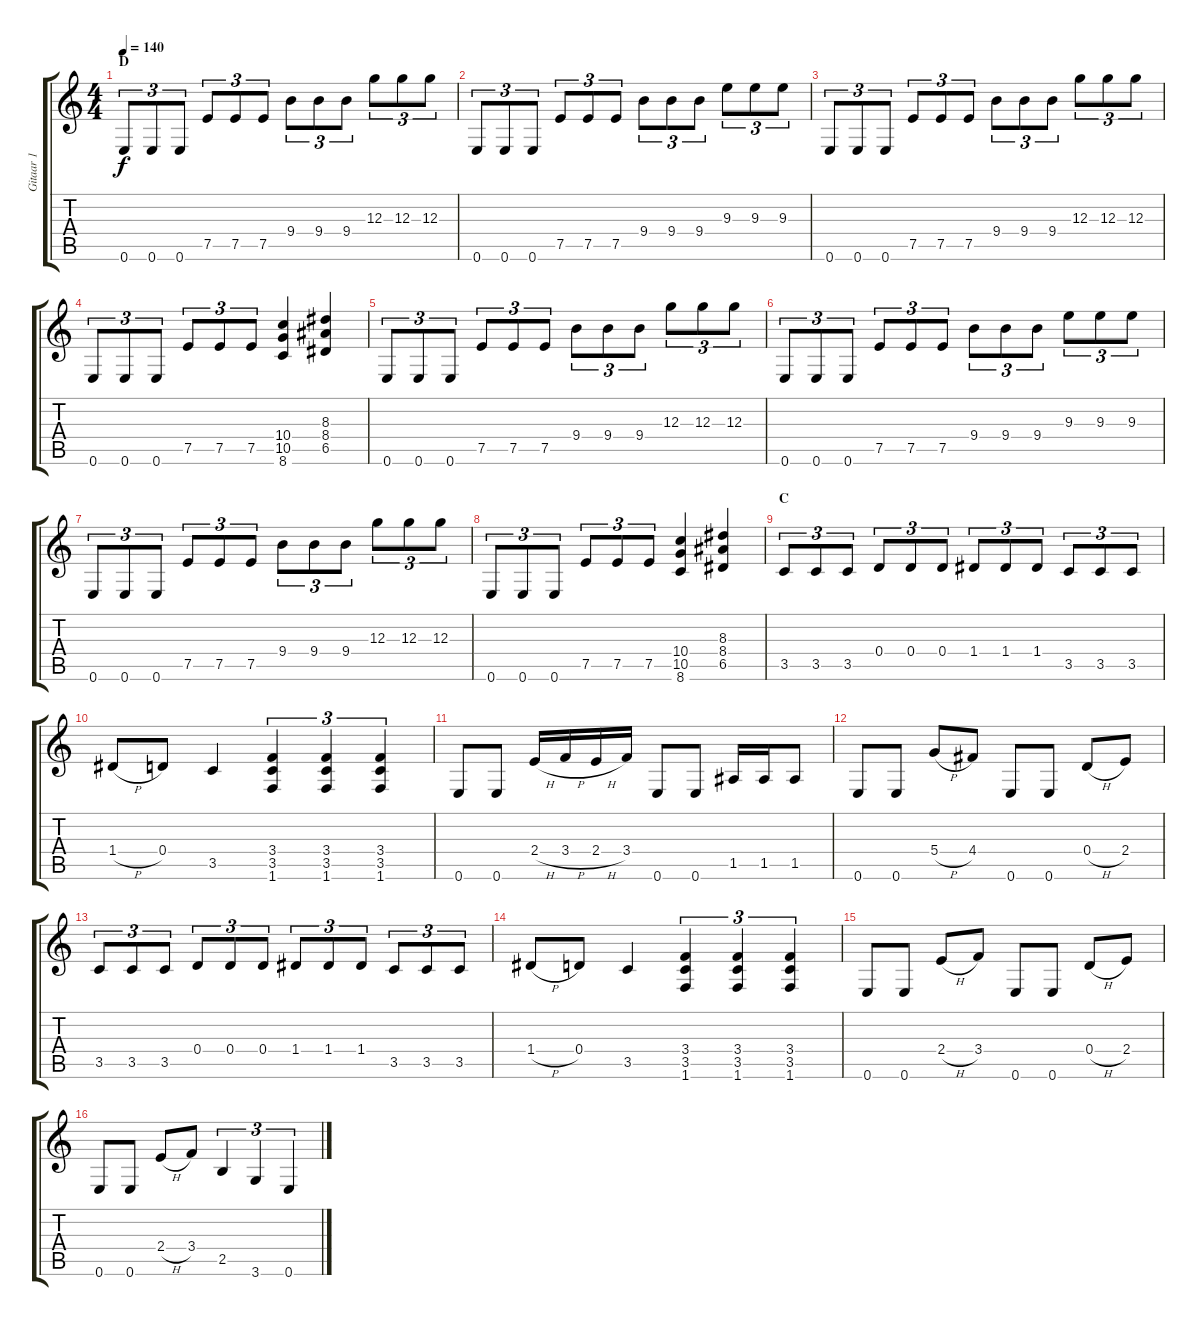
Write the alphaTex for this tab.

\track ("Gitaar 1" "Gitaar 1") {instrument overdrivenguitar}
\staff {score tabs}
\tuning (E4 B3 G3 D3 A2 E2) {hide}
\ts (4 4)
\section ("" "D")
\tempo 140
\clef g2
\ks c
0.6.8{tu (3 2) dy f} 0.6.8{tu (3 2)} 0.6.8{tu (3 2)} 7.5.8{tu (3 2)} 7.5.8{tu (3 2)} 7.5.8{tu (3 2)} 9.4.8{tu (3 2)} 9.4.8{tu (3 2)} 9.4.8{tu (3 2)} 12.3.8{tu (3 2)} 12.3.8{tu (3 2)} 12.3.8{tu (3 2)} |
0.6.8{tu (3 2)} 0.6.8{tu (3 2)} 0.6.8{tu (3 2)} 7.5.8{tu (3 2)} 7.5.8{tu (3 2)} 7.5.8{tu (3 2)} 9.4.8{tu (3 2)} 9.4.8{tu (3 2)} 9.4.8{tu (3 2)} 9.3.8{tu (3 2)} 9.3.8{tu (3 2)} 9.3.8{tu (3 2)} |
0.6.8{tu (3 2)} 0.6.8{tu (3 2)} 0.6.8{tu (3 2)} 7.5.8{tu (3 2)} 7.5.8{tu (3 2)} 7.5.8{tu (3 2)} 9.4.8{tu (3 2)} 9.4.8{tu (3 2)} 9.4.8{tu (3 2)} 12.3.8{tu (3 2)} 12.3.8{tu (3 2)} 12.3.8{tu (3 2)} |
0.6.8{tu (3 2)} 0.6.8{tu (3 2)} 0.6.8{tu (3 2)} 7.5.8{tu (3 2)} 7.5.8{tu (3 2)} 7.5.8{tu (3 2)} (10.4 10.5 8.6).4 (8.3 8.4 6.5).4 |
0.6.8{tu (3 2)} 0.6.8{tu (3 2)} 0.6.8{tu (3 2)} 7.5.8{tu (3 2)} 7.5.8{tu (3 2)} 7.5.8{tu (3 2)} 9.4.8{tu (3 2)} 9.4.8{tu (3 2)} 9.4.8{tu (3 2)} 12.3.8{tu (3 2)} 12.3.8{tu (3 2)} 12.3.8{tu (3 2)} |
0.6.8{tu (3 2)} 0.6.8{tu (3 2)} 0.6.8{tu (3 2)} 7.5.8{tu (3 2)} 7.5.8{tu (3 2)} 7.5.8{tu (3 2)} 9.4.8{tu (3 2)} 9.4.8{tu (3 2)} 9.4.8{tu (3 2)} 9.3.8{tu (3 2)} 9.3.8{tu (3 2)} 9.3.8{tu (3 2)} |
0.6.8{tu (3 2)} 0.6.8{tu (3 2)} 0.6.8{tu (3 2)} 7.5.8{tu (3 2)} 7.5.8{tu (3 2)} 7.5.8{tu (3 2)} 9.4.8{tu (3 2)} 9.4.8{tu (3 2)} 9.4.8{tu (3 2)} 12.3.8{tu (3 2)} 12.3.8{tu (3 2)} 12.3.8{tu (3 2)} |
0.6.8{tu (3 2)} 0.6.8{tu (3 2)} 0.6.8{tu (3 2)} 7.5.8{tu (3 2)} 7.5.8{tu (3 2)} 7.5.8{tu (3 2)} (10.4 10.5 8.6).4 (8.3 8.4 6.5).4 |
\section ("" "C")
3.5.8{tu (3 2)} 3.5.8{tu (3 2)} 3.5.8{tu (3 2)} 0.4.8{tu (3 2)} 0.4.8{tu (3 2)} 0.4.8{tu (3 2)} 1.4.8{tu (3 2)} 1.4.8{tu (3 2)} 1.4.8{tu (3 2)} 3.5.8{tu (3 2)} 3.5.8{tu (3 2)} 3.5.8{tu (3 2)} |
1.4{h}.8 0.4.8 3.5.4 (3.4 3.5 1.6).4{tu (3 2)} (3.4 3.5 1.6).4{tu (3 2)} (3.4 3.5 1.6).4{tu (3 2)} |
0.6.8 0.6.8 2.4{h}.16 3.4{h}.16 2.4{h}.16 3.4.16 0.6.8 0.6.8 1.5.16 1.5.16 1.5.8 |
0.6.8 0.6.8 5.4{h}.8 4.4.8 0.6.8 0.6.8 0.4{h}.8 2.4.8 |
3.5.8{tu (3 2)} 3.5.8{tu (3 2)} 3.5.8{tu (3 2)} 0.4.8{tu (3 2)} 0.4.8{tu (3 2)} 0.4.8{tu (3 2)} 1.4.8{tu (3 2)} 1.4.8{tu (3 2)} 1.4.8{tu (3 2)} 3.5.8{tu (3 2)} 3.5.8{tu (3 2)} 3.5.8{tu (3 2)} |
1.4{h}.8 0.4.8 3.5.4 (3.4 3.5 1.6).4{tu (3 2)} (3.4 3.5 1.6).4{tu (3 2)} (3.4 3.5 1.6).4{tu (3 2)} |
0.6.8 0.6.8 2.4{h}.8 3.4.8 0.6.8 0.6.8 0.4{h}.8 2.4.8 |
0.6.8 0.6.8 2.4{h}.8 3.4.8 2.5.4{tu (3 2)} 3.6.4{tu (3 2)} 0.6.4{tu (3 2)}
